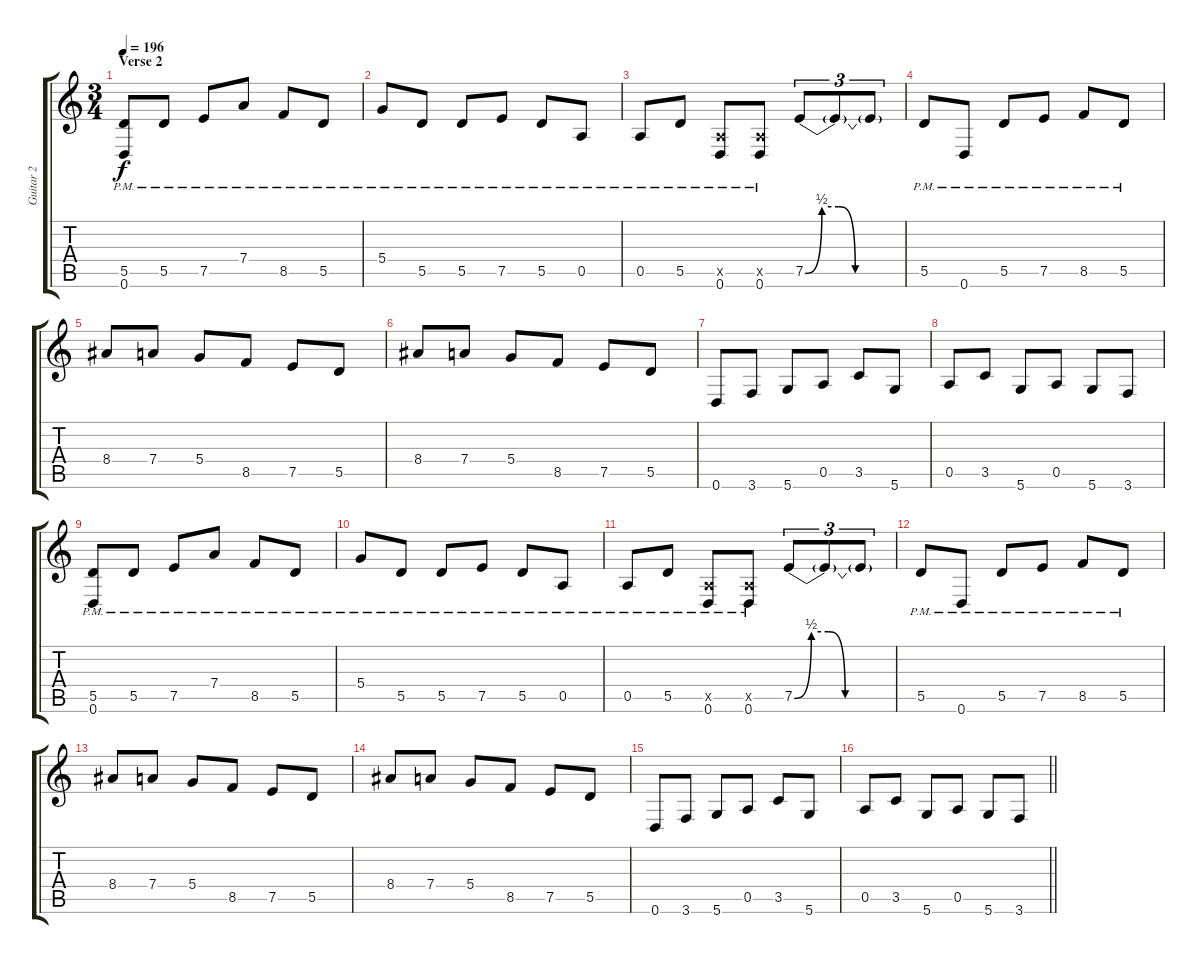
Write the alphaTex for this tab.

\track ("Guitar 2" "Guitar 2") {instrument distortionguitar}
\staff {score tabs}
\tuning (E4 B3 G3 D3 A2 D2) {hide}
\ts (3 4)
\section ("" "Verse 2")
\tempo 196
\clef g2
\ks c
(5.5{pm} 0.6{pm}).8{dy f} 5.5{pm}.8 7.5{pm}.8 7.4{pm}.8 8.5{pm}.8 5.5{pm}.8 |
5.4{pm}.8 5.5{pm}.8 5.5{pm}.8 7.5{pm}.8 5.5{pm}.8 0.5{pm}.8 |
0.5{pm}.8 5.5{pm}.8 (0.5{x} 0.6{pm}).8 (0.5{x} 0.6{pm}).8 7.5{be (custom 0 0 10 2 20 2 30 0 60 0)}.8{tu (3 2)} 7.5{t}.8{tu (3 2)} 7.5{t}.8{tu (3 2)} |
5.5{pm}.8 0.6{pm}.8 5.5{pm}.8 7.5{pm}.8 8.5{pm}.8 5.5{pm}.8 |
8.4.8 7.4.8 5.4.8 8.5.8 7.5.8 5.5.8 |
8.4.8 7.4.8 5.4.8 8.5.8 7.5.8 5.5.8 |
0.6.8 3.6.8 5.6.8 0.5.8 3.5.8 5.6.8 |
0.5.8 3.5.8 5.6.8 0.5.8 5.6.8 3.6.8 |
(5.5{pm} 0.6{pm}).8 5.5{pm}.8 7.5{pm}.8 7.4{pm}.8 8.5{pm}.8 5.5{pm}.8 |
5.4{pm}.8 5.5{pm}.8 5.5{pm}.8 7.5{pm}.8 5.5{pm}.8 0.5{pm}.8 |
0.5{pm}.8 5.5{pm}.8 (0.5{x} 0.6{pm}).8 (0.5{x} 0.6{pm}).8 7.5{be (custom 0 0 10 2 20 2 30 0 60 0)}.8{tu (3 2)} 7.5{t}.8{tu (3 2)} 7.5{t}.8{tu (3 2)} |
5.5{pm}.8 0.6{pm}.8 5.5{pm}.8 7.5{pm}.8 8.5{pm}.8 5.5{pm}.8 |
8.4.8 7.4.8 5.4.8 8.5.8 7.5.8 5.5.8 |
8.4.8 7.4.8 5.4.8 8.5.8 7.5.8 5.5.8 |
0.6.8 3.6.8 5.6.8 0.5.8 3.5.8 5.6.8 |
\barLineRight lightlight
0.5.8 3.5.8 5.6.8 0.5.8 5.6.8 3.6.8
